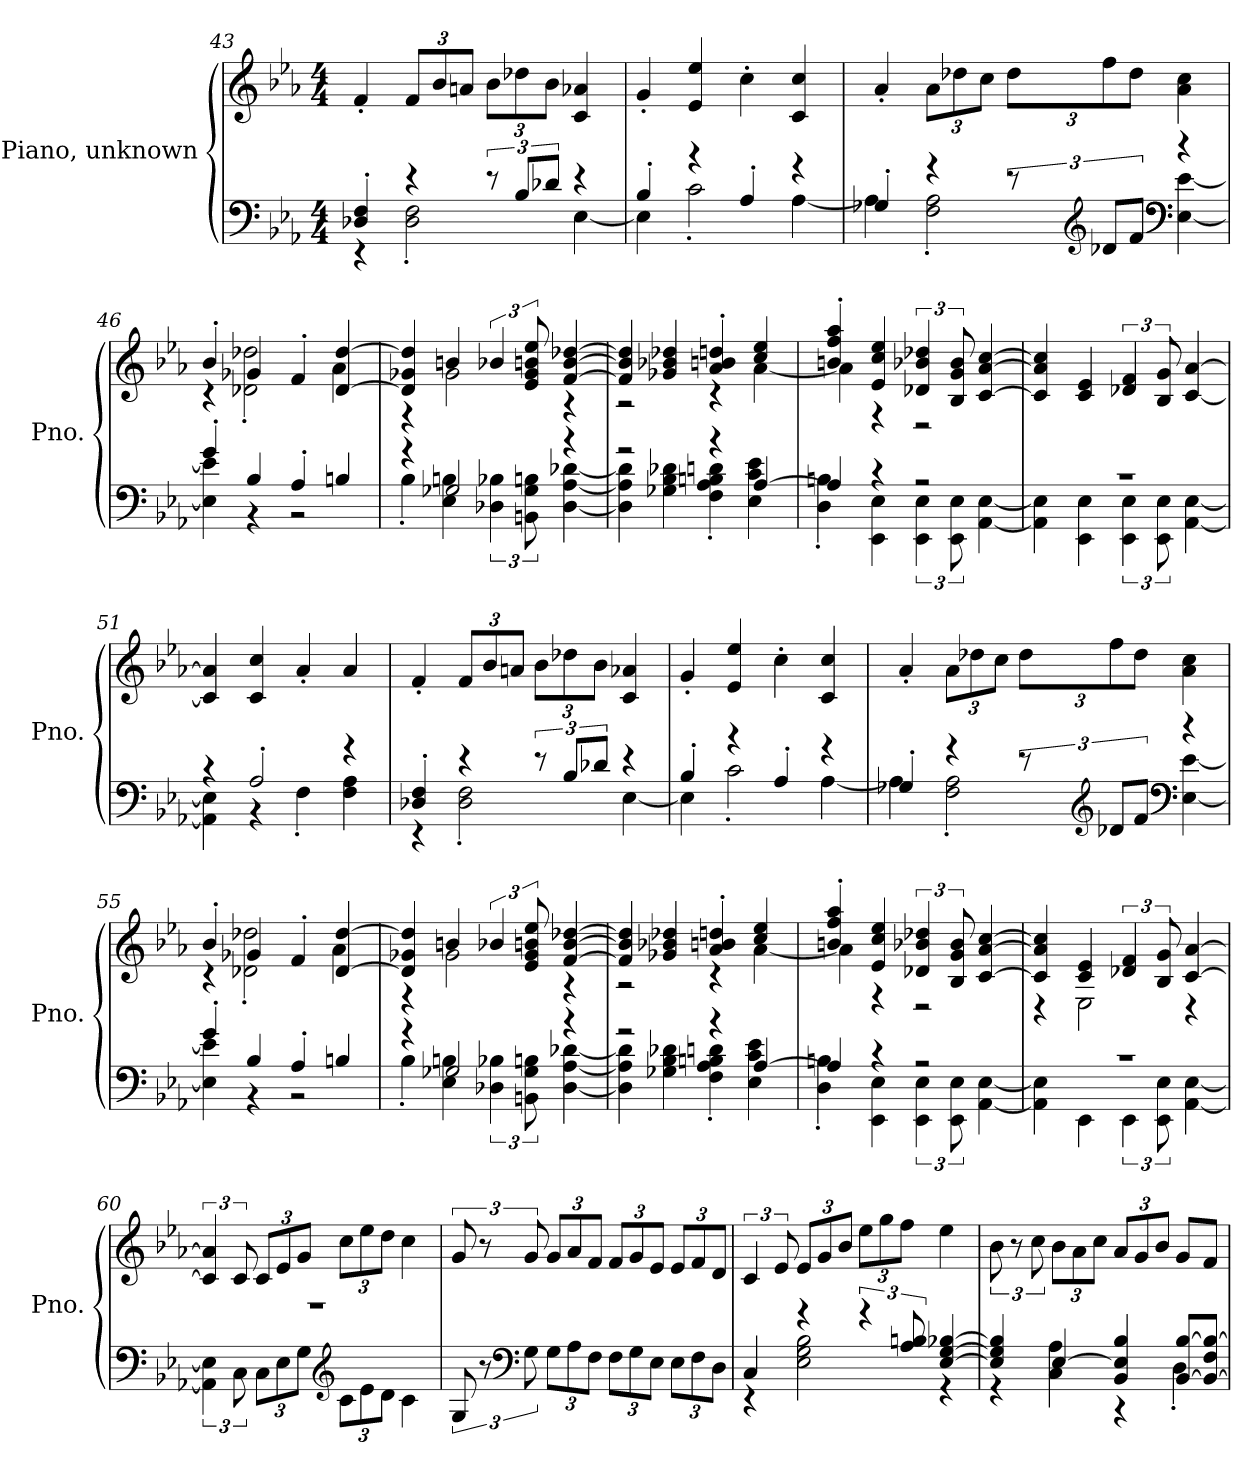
**kern	**kern
*part1	*part1
*staff2	*staff1
*I"Piano, unknown	*
*I'Pno.	*
*clefF4	*clefG2
*k[b-e-a-]	*k[b-e-a-]
*M4/4	*M4/4
=43	=43
*^	*
4D-X/' 4F/'	4r	4f'/
*	*	*Xbrackettup
4r	2D-\' 2F\'	12f/L
.	.	12b-/
.	.	12an/J
12r	.	12b-\L
12B-/L	.	12dd-X\
12d-X/J	.	12b-\J
4r	[4E-\	4c/ 4a-X/
=44	=44	=44
4B-'/	4E-\]	4g'/
4r	2c'\	4e-/ 4ee-/
4A-'/	.	4cc'\
4r	[4A-\	4c/ 4cc/
!!LO:LB:g=z
=45	=45	=45
4G-X'/	4A-\]	4a-'/
4r	2F\' 2A-\'	12a-\L
.	.	12dd-X\
.	.	12cc\J
12r	.	12dd-\L
*clefG2	*	*
12d-X/L	.	12ff\
12f/J	.	12dd-\J
*clefF4	*	*
4r	[4E-\ [4e-\	4a-\ 4cc\
=46	=46	=46
*	*	*^
4g'/	4E-\] 4e-\]	4b-'/	4r
4B-/	4r	4g-X/	2d-X\' 2dd-X\'
4A-'/	2r	4f'/	.
4Bn/	.	[4d-/ [4dd-/	4a-\
=47	=47	=47	=47
4r	4B-'\	4d-/] 4g-X/ 4dd-/]	4r
2G-X/	4E-\ 4Bn\	4bn/	2g-\
*	*	*brackettup	*
.	6D-X\ 6B-X\	6b-X/	.
.	12BBn\ 12G-\ 12Bn\	12e-/ 12g-/ 12bn/ 12ee-/	.
4r	[4D-\ [4A-\ [4d-X\	[4f/ [4b/ [4dd-X/	4r
=48	=48	=48	=48
2r	4D-\] 4A-\] 4d-\]	4f/] 4b/] 4dd-/]	2r
.	4G-X\ 4B-\ 4d-X\	4g-X/ 4b-X/ 4dd-X/	.
4r	4F\' 4A-\' 4Bn\' 4dn\'	4a-/' 4bn/' 4ddn/'	4r
[4A-/	4E-\ 4c\ 4e-\	4cc/ 4ee-/	[4a-\
!!LO:LB:g=z	!!
=49	=49	=49	=49
4A-/]	4D\' 4Bn\'	4bn/' 4ff/' 4aa-/'	4a-\]
4r	4EE-\ 4E-\	4e-/ 4cc/ 4ee-/	4r
2r	6EE-\ 6E-\	6d-X/ 6b-X/ 6dd-X/	2r
.	12EE-\ 12E-\	12B-/ 12g/ 12b-/	.
.	[4AA-\ [4E-\	[4c/ [4a-/ [4cc/	.
*	*	*v	*v
=50	=50	=50
1r	4AA-\] 4E-\]	4c/] 4a-/] 4cc/]
.	4EE-\ 4E-\	4c/ 4e-/
.	6EE-\ 6E-\	6d-X/ 6f/
.	12EE-\ 12E-\	12B-/ 12g/
.	[4AA-\ [4E-\	[4c/ [4a-/
=51	=51	=51
4r	4AA-\] 4E-\]	4c/] 4a-/]
2A-'/	4r	4c/ 4cc/
.	4F'\	4a-'/
4r	4F\ 4A-\	4a-/
=52	=52	=52
4D-X/' 4F/'	4r	4f'/
*	*	*Xbrackettup
4r	2D-\' 2F\'	12f/L
.	.	12b-/
.	.	12an/J
12r	.	12b-\L
12B-/L	.	12dd-X\
12d-X/J	.	12b-\J
4r	[4E-\	4c/ 4a-X/
=53	=53	=53
4B-'/	4E-\]	4g'/
4r	2c'\	4e-/ 4ee-/
4A-'/	.	4cc'\
4r	[4A-\	4c/ 4cc/
!!LO:LB:g=z
=54	=54	=54
4G-X'/	4A-\]	4a-'/
4r	2F\' 2A-\'	12a-\L
.	.	12dd-X\
.	.	12cc\J
12r	.	12dd-\L
*clefG2	*	*
12d-X/L	.	12ff\
12f/J	.	12dd-\J
*clefF4	*	*
4r	[4E-\ [4e-\	4a-\ 4cc\
=55	=55	=55
*	*	*^
4g'/	4E-\] 4e-\]	4b-'/	4r
4B-/	4r	4g-X/	2d-X\' 2dd-X\'
4A-'/	2r	4f'/	.
4Bn/	.	[4d-/ [4dd-/	4a-\
=56	=56	=56	=56
4r	4B-'\	4d-/] 4g-X/ 4dd-/]	4r
2G-X/	4E-\ 4Bn\	4bn/	2g-\
*	*	*brackettup	*
.	6D-X\ 6B-X\	6b-X/	.
.	12BBn\ 12G-\ 12Bn\	12e-/ 12g-/ 12bn/ 12ee-/	.
4r	[4D-\ [4A-\ [4d-X\	[4f/ [4b/ [4dd-X/	4r
=57	=57	=57	=57
2r	4D-\] 4A-\] 4d-\]	4f/] 4b/] 4dd-/]	2r
.	4G-X\ 4B-\ 4d-X\	4g-X/ 4b-X/ 4dd-X/	.
4r	4F\' 4A-\' 4Bn\' 4dn\'	4a-/' 4bn/' 4ddn/'	4r
[4A-/	4E-\ 4c\ 4e-\	4cc/ 4ee-/	[4a-\
!!LO:LB:g=z	!!
=58	=58	=58	=58
4A-/]	4D\' 4Bn\'	4bn/' 4ff/' 4aa-/'	4a-\]
4r	4EE-\ 4E-\	4e-/ 4cc/ 4ee-/	4r
2r	6EE-\ 6E-\	6d-X/ 6b-X/ 6dd-X/	2r
.	12EE-\ 12E-\	12B-/ 12g/ 12b-/	.
.	[4AA-\ [4E-\	[4c/ [4a-/ [4cc/	.
=59	=59	=59	=59
1r	4AA-\] 4E-\]	4c/] 4a-/] 4cc/]	4r
.	4EE-\	4c/ 4e-/	2E-\
.	6EE-\	6d-X/ 6f/	.
.	12EE-\ 12E-\	12B-/ 12g/	.
.	[4AA-\ [4E-\	[4c/ [4a-/	4r
*	*	*v	*v
=60	=60	=60
1r	6AA-\] 6E-\]	6c/] 6a-/]
.	12C\	12c/
*	*Xbrackettup	*Xbrackettup
.	12C\L	12c/L
.	12E-\	12e-/
.	12G\J	12g/J
*clefG2	*	*
.	12c\L	12cc\L
.	12e-\	12ee-\
.	12d\J	12dd\J
.	4c\	4cc\
*v	*v	*
!!LO:PB:g=z
=61	=61
*brackettup	*brackettup
12G/	12g/
12r	12r
*clefF4	*
12G\	12g/
*Xbrackettup	*Xbrackettup
12G\L	12g/L
12A-\	12a-/
12F\J	12f/J
12F\L	12f/L
12G\	12g/
12E-\J	12e-/J
12E-\L	12e-/L
12F\	12f/
12D\J	12d/J
=62	=62
*^	*
*	*	*brackettup
4C/	4r	6c/
.	.	12e-/
*	*	*Xbrackettup
4r	2E-\ 2G\ 2B-\	12e-/L
.	.	12g/
.	.	12b-/J
*brackettup	*	*
6r	.	12ee-\L
.	.	12gg\
12A-/ 12Bn/	.	12ff\J
[4E-/ [4G/ [4B-X/	4r	4ee-\
=63	=63	=63
*	*	*brackettup
4E-/] 4G/] 4B-/]	4r	12b-\
.	.	12r
.	.	12cc\
*	*	*Xbrackettup
[4E-/	4C\ 4A-\	12b-\L
.	.	12a-\
.	.	12cc\J
4BB-/ 4E-/] 4B-/	4r	12a-/L
.	.	12g/
.	.	12b-/J
[8BB-/ [8B-/L	4D'\	8g/L
8BB-/_ 8F/ 8B-/_J	.	8f/J
*v	*v	*
=	=
*-	*-
